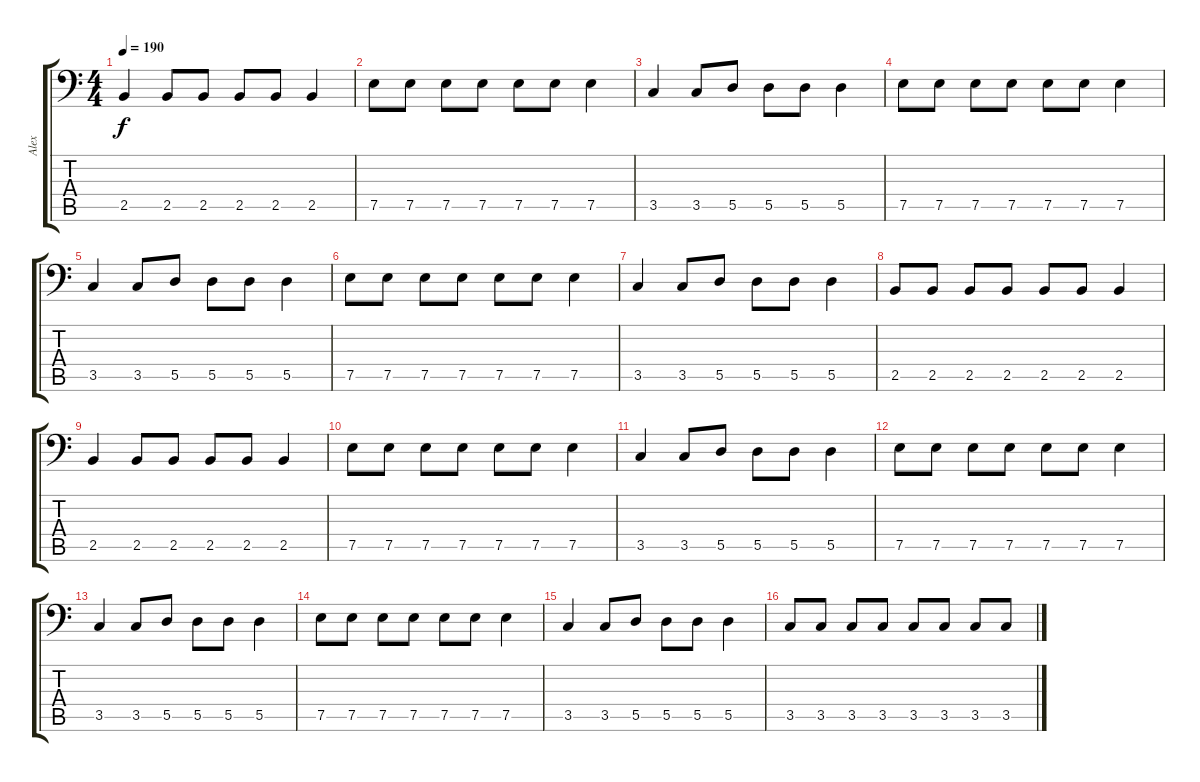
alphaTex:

\track ("Alex" "Alex") {instrument slapbass2}
\staff {score tabs}
\tuning (E3 B2 G2 D2 A1 E1) {hide}
\ts (4 4)
\tempo 190
\clef f4
\ks c
2.5.4{dy f} 2.5.8 2.5.8 2.5.8 2.5.8 2.5.4 |
7.5.8 7.5.8 7.5.8 7.5.8 7.5.8 7.5.8 7.5.4 |
3.5.4 3.5.8 5.5.8 5.5.8 5.5.8 5.5.4 |
7.5.8 7.5.8 7.5.8 7.5.8 7.5.8 7.5.8 7.5.4 |
3.5.4 3.5.8 5.5.8 5.5.8 5.5.8 5.5.4 |
7.5.8 7.5.8 7.5.8 7.5.8 7.5.8 7.5.8 7.5.4 |
3.5.4 3.5.8 5.5.8 5.5.8 5.5.8 5.5.4 |
2.5.8 2.5.8 2.5.8 2.5.8 2.5.8 2.5.8 2.5.4 |
2.5.4 2.5.8 2.5.8 2.5.8 2.5.8 2.5.4 |
7.5.8 7.5.8 7.5.8 7.5.8 7.5.8 7.5.8 7.5.4 |
3.5.4 3.5.8 5.5.8 5.5.8 5.5.8 5.5.4 |
7.5.8 7.5.8 7.5.8 7.5.8 7.5.8 7.5.8 7.5.4 |
3.5.4 3.5.8 5.5.8 5.5.8 5.5.8 5.5.4 |
7.5.8 7.5.8 7.5.8 7.5.8 7.5.8 7.5.8 7.5.4 |
3.5.4 3.5.8 5.5.8 5.5.8 5.5.8 5.5.4 |
3.5.8 3.5.8 3.5.8 3.5.8 3.5.8 3.5.8 3.5.8 3.5.8
